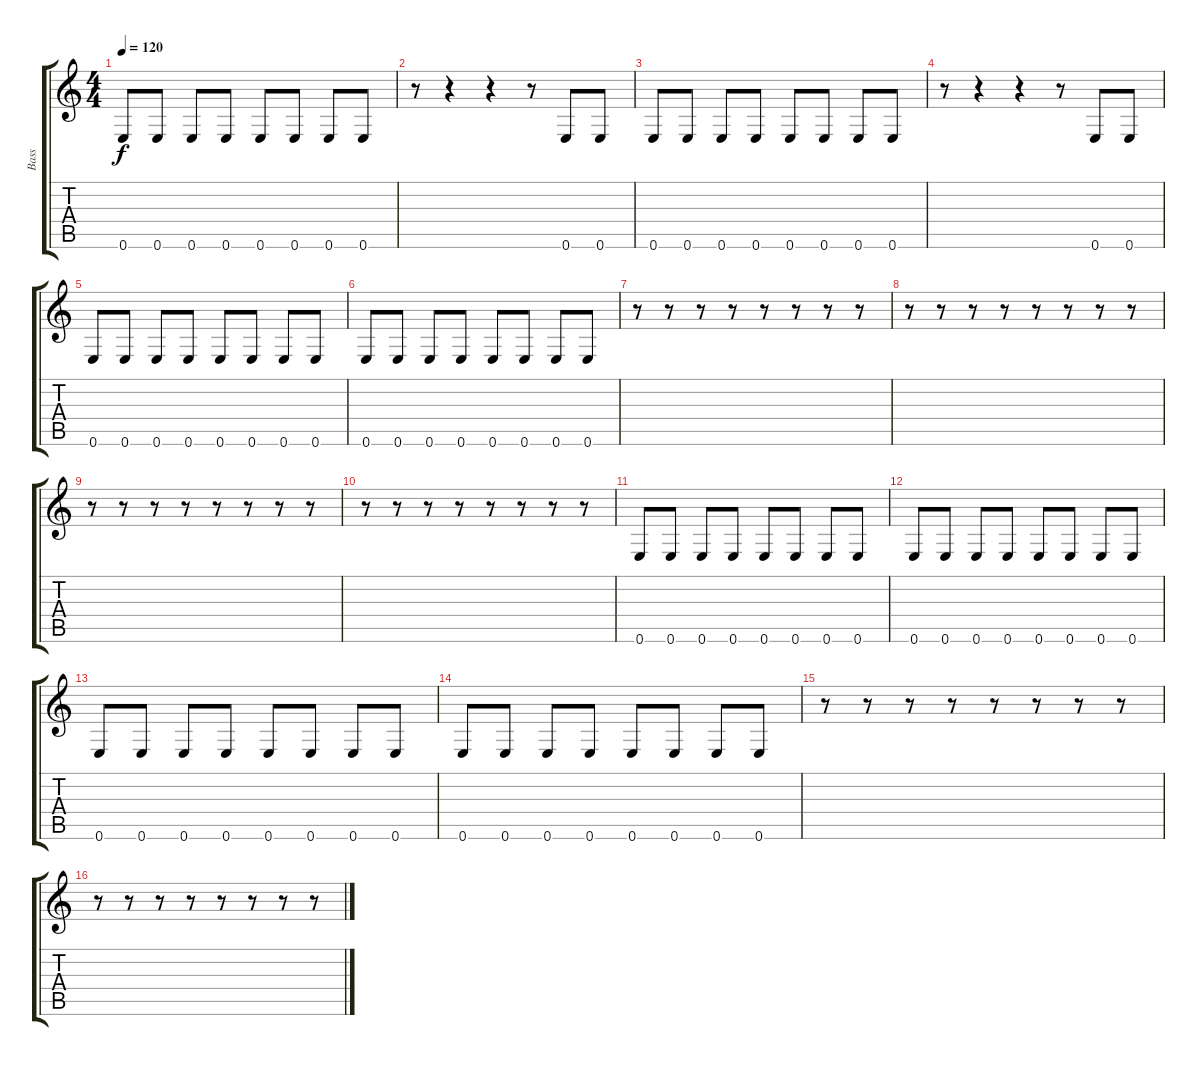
\track ("Bass" "Bass") {instrument slapbass2}
\staff {score tabs}
\tuning (E4 B3 G3 D3 A2 E2) {hide}
\ts (4 4)
\tempo 120
\clef g2
\ks c
0.6.8{dy f} 0.6.8 0.6.8 0.6.8 0.6.8 0.6.8 0.6.8 0.6.8 |
r.8 r.4 r.4 r.8 0.6.8 0.6.8 |
0.6.8 0.6.8 0.6.8 0.6.8 0.6.8 0.6.8 0.6.8 0.6.8 |
r.8 r.4 r.4 r.8 0.6.8 0.6.8 |
0.6.8 0.6.8 0.6.8 0.6.8 0.6.8 0.6.8 0.6.8 0.6.8 |
0.6.8 0.6.8 0.6.8 0.6.8 0.6.8 0.6.8 0.6.8 0.6.8 |
r.8 r.8 r.8 r.8 r.8 r.8 r.8 r.8 |
r.8 r.8 r.8 r.8 r.8 r.8 r.8 r.8 |
r.8 r.8 r.8 r.8 r.8 r.8 r.8 r.8 |
r.8 r.8 r.8 r.8 r.8 r.8 r.8 r.8 |
0.6.8 0.6.8 0.6.8 0.6.8 0.6.8 0.6.8 0.6.8 0.6.8 |
0.6.8 0.6.8 0.6.8 0.6.8 0.6.8 0.6.8 0.6.8 0.6.8 |
0.6.8 0.6.8 0.6.8 0.6.8 0.6.8 0.6.8 0.6.8 0.6.8 |
0.6.8 0.6.8 0.6.8 0.6.8 0.6.8 0.6.8 0.6.8 0.6.8 |
r.8 r.8 r.8 r.8 r.8 r.8 r.8 r.8 |
r.8 r.8 r.8 r.8 r.8 r.8 r.8 r.8
